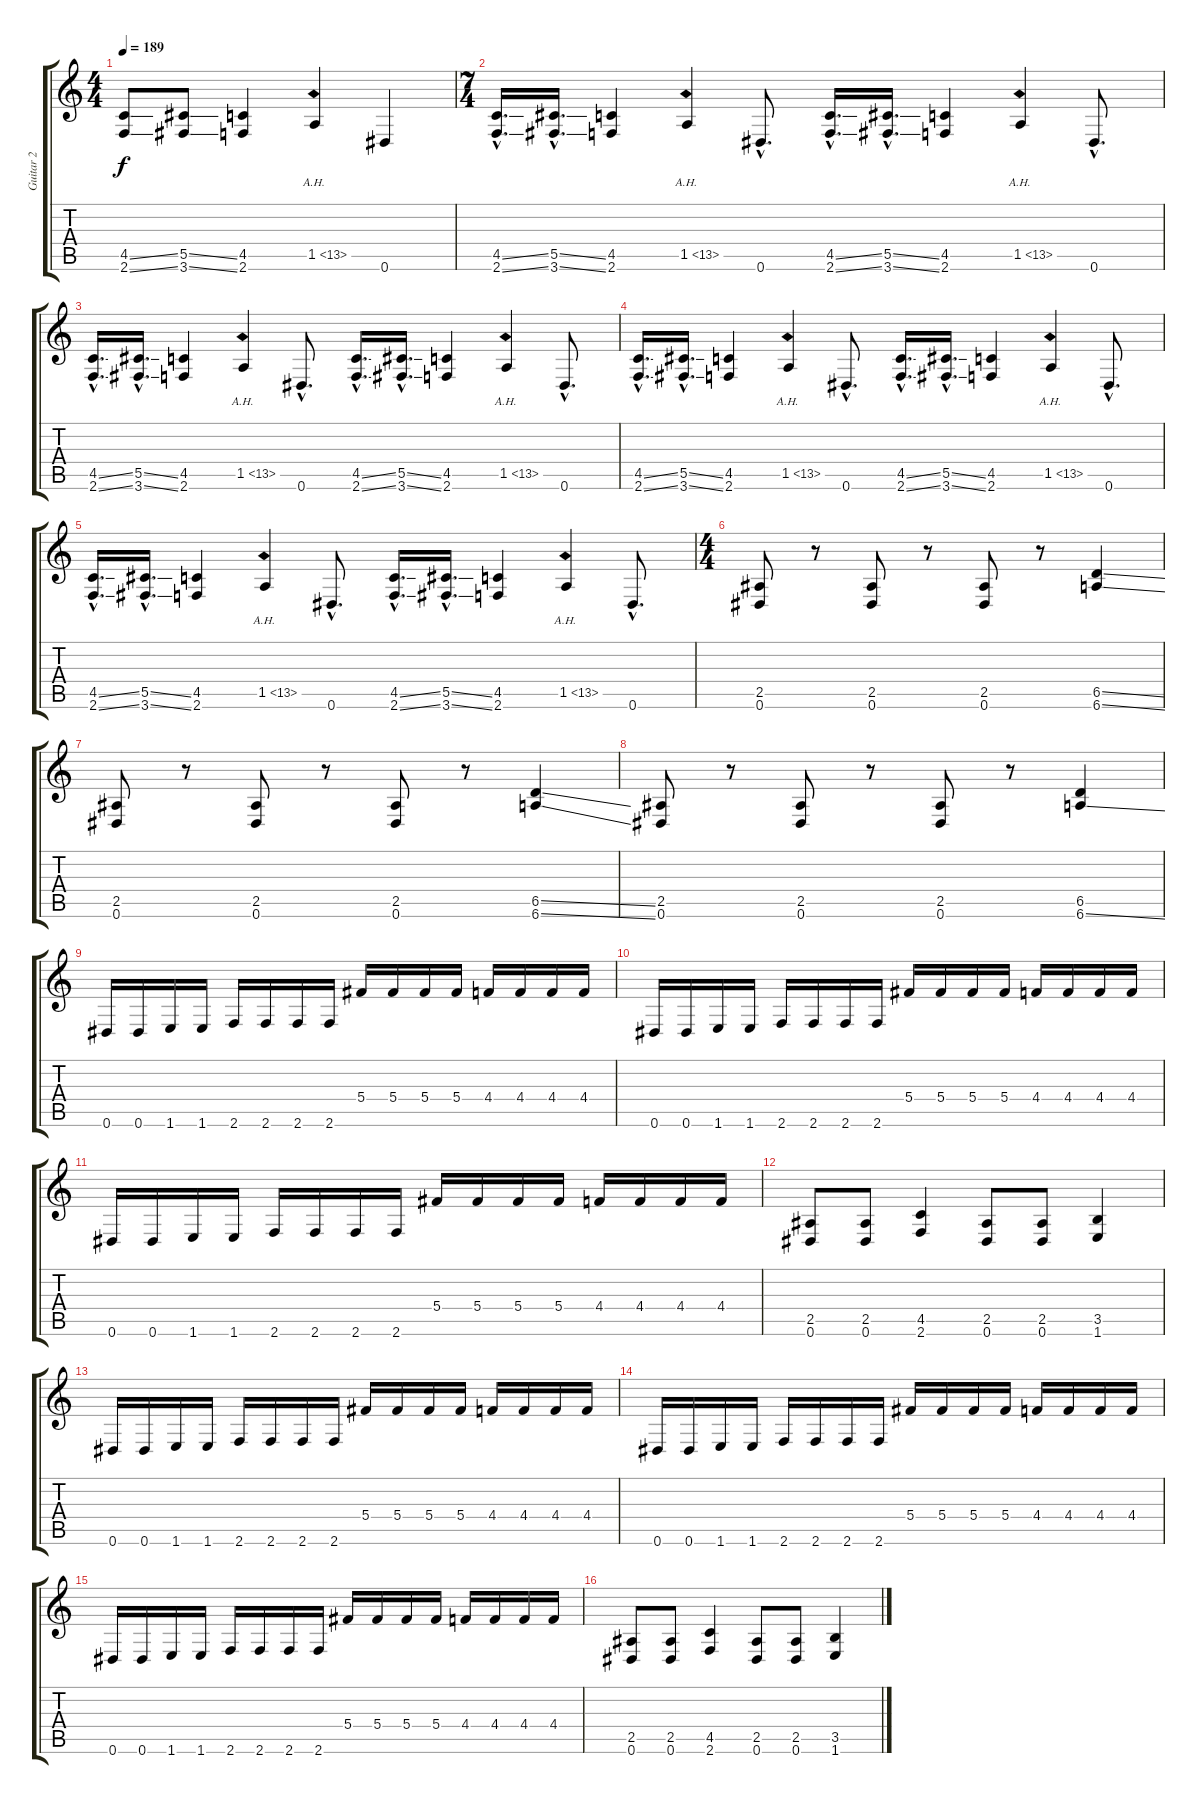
\track ("Guitar 2" "Guitar 2") {instrument distortionguitar}
\staff {score tabs}
\tuning (Eb4 Bb3 Gb3 Db3 Ab2 Eb2) {hide}
\ts (4 4)
\tempo 189
\clef g2
\ks c
(4.5{ss} 2.6{ss}).8{dy f} (5.5{ss} 3.6{ss}).8 (4.5 2.6).4 1.5{ah 12}.4{instrument guitarharmonics} 0.6.4{instrument distortionguitar} |
\ts (7 4)
(4.5{ss hac} 2.6{ss hac}).16{d} (5.5{ss hac} 3.6{ss hac}).16{d} (4.5 2.6).4 1.5{ah 12}.4{instrument guitarharmonics} 0.6{hac}.8{d instrument distortionguitar} (4.5{ss hac} 2.6{ss hac}).16{d} (5.5{ss hac} 3.6{ss hac}).16{d} (4.5 2.6).4 1.5{ah 12}.4{instrument guitarharmonics} 0.6{hac}.8{d instrument distortionguitar} |
(4.5{ss hac} 2.6{ss hac}).16{d} (5.5{ss hac} 3.6{ss hac}).16{d} (4.5 2.6).4 1.5{ah 12}.4{instrument guitarharmonics} 0.6{hac}.8{d instrument distortionguitar} (4.5{ss hac} 2.6{ss hac}).16{d} (5.5{ss hac} 3.6{ss hac}).16{d} (4.5 2.6).4 1.5{ah 12}.4{instrument guitarharmonics} 0.6{hac}.8{d instrument distortionguitar} |
(4.5{ss hac} 2.6{ss hac}).16{d} (5.5{ss hac} 3.6{ss hac}).16{d} (4.5 2.6).4 1.5{ah 12}.4{instrument guitarharmonics} 0.6{hac}.8{d instrument distortionguitar} (4.5{ss hac} 2.6{ss hac}).16{d} (5.5{ss hac} 3.6{ss hac}).16{d} (4.5 2.6).4 1.5{ah 12}.4{instrument guitarharmonics} 0.6{hac}.8{d instrument distortionguitar} |
(4.5{ss hac} 2.6{ss hac}).16{d} (5.5{ss hac} 3.6{ss hac}).16{d} (4.5 2.6).4 1.5{ah 12}.4{instrument guitarharmonics} 0.6{hac}.8{d instrument distortionguitar} (4.5{ss hac} 2.6{ss hac}).16{d} (5.5{ss hac} 3.6{ss hac}).16{d} (4.5 2.6).4 1.5{ah 12}.4{instrument guitarharmonics} 0.6{hac}.8{d instrument distortionguitar} |
\ts (4 4)
(2.5 0.6).8 r.8 (2.5 0.6).8 r.8 (2.5 0.6).8 r.8 (6.5{ss} 6.6{ss}).4 |
(2.5 0.6).8 r.8 (2.5 0.6).8 r.8 (2.5 0.6).8 r.8 (6.5{ss} 6.6{ss}).4 |
(2.5 0.6).8 r.8 (2.5 0.6).8 r.8 (2.5 0.6).8 r.8 (6.5 6.6{ss}).4 |
0.6.16 0.6.16 1.6.16 1.6.16 2.6.16 2.6.16 2.6.16 2.6.16 5.4.16 5.4.16 5.4.16 5.4.16 4.4.16 4.4.16 4.4.16 4.4.16 |
0.6.16 0.6.16 1.6.16 1.6.16 2.6.16 2.6.16 2.6.16 2.6.16 5.4.16 5.4.16 5.4.16 5.4.16 4.4.16 4.4.16 4.4.16 4.4.16 |
0.6.16 0.6.16 1.6.16 1.6.16 2.6.16 2.6.16 2.6.16 2.6.16 5.4.16 5.4.16 5.4.16 5.4.16 4.4.16 4.4.16 4.4.16 4.4.16 |
(2.5 0.6).8 (2.5 0.6).8 (4.5 2.6).4 (2.5 0.6).8 (2.5 0.6).8 (3.5 1.6).4 |
0.6.16 0.6.16 1.6.16 1.6.16 2.6.16 2.6.16 2.6.16 2.6.16 5.4.16 5.4.16 5.4.16 5.4.16 4.4.16 4.4.16 4.4.16 4.4.16 |
0.6.16 0.6.16 1.6.16 1.6.16 2.6.16 2.6.16 2.6.16 2.6.16 5.4.16 5.4.16 5.4.16 5.4.16 4.4.16 4.4.16 4.4.16 4.4.16 |
0.6.16 0.6.16 1.6.16 1.6.16 2.6.16 2.6.16 2.6.16 2.6.16 5.4.16 5.4.16 5.4.16 5.4.16 4.4.16 4.4.16 4.4.16 4.4.16 |
(2.5 0.6).8 (2.5 0.6).8 (4.5 2.6).4 (2.5 0.6).8 (2.5 0.6).8 (3.5 1.6).4
